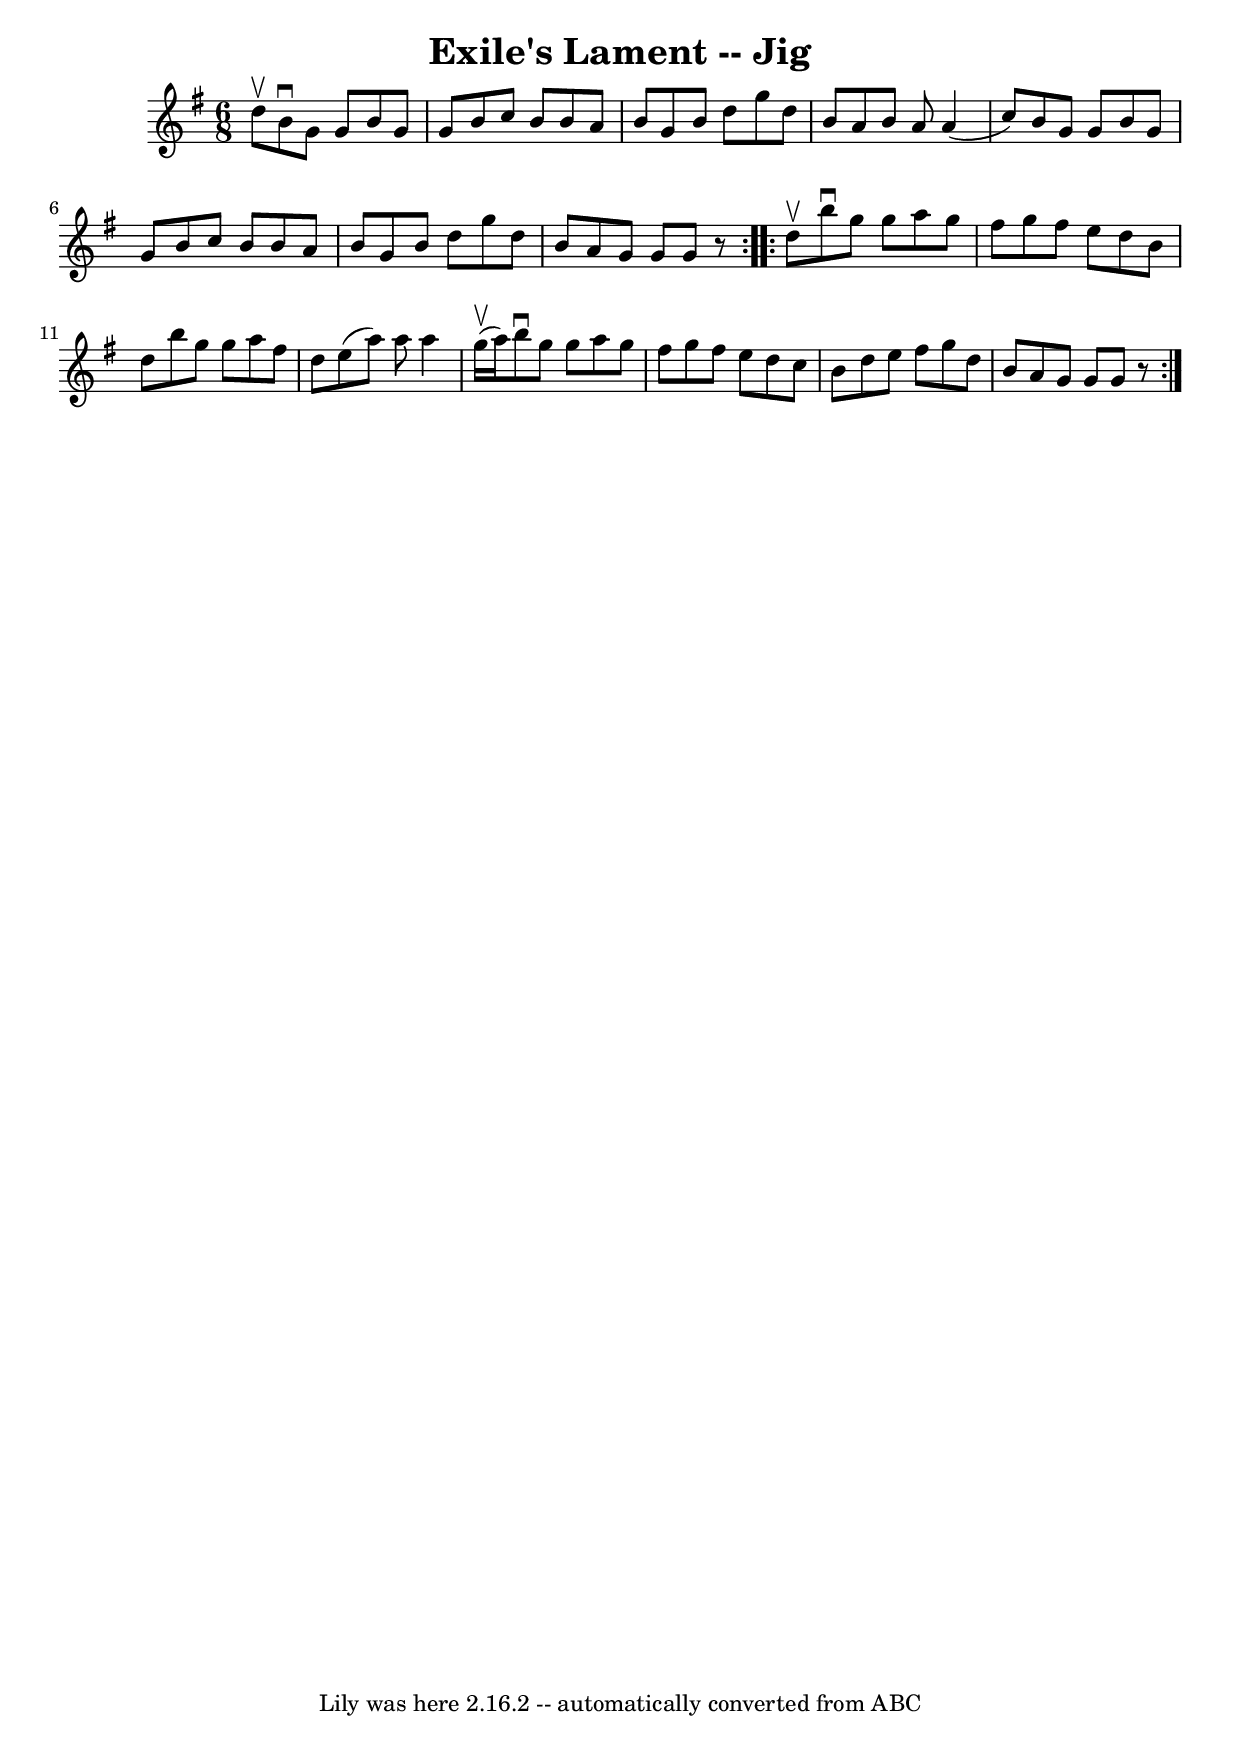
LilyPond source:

\version "2.16.2"
\include "Mammoth.ily"
\header {
	%% book = "Ryan's Mammoth Collection"
	crossRefNumber = "1"
	footnotes = ""
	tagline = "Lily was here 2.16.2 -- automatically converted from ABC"
	title = "Exile's Lament -- Jig"
}
voicedefault =  {


\repeat volta 2 {
\time 6/8 
\key g \major d''8^\upbow |
 b'8^\downbow g'8 g'8    
b'8 g'8 g'8  |
 b'8 c''8 b'8 b'8 a'8 b'8  |
 
 g'8 b'8 d''8 g''8 d''8 b'8  |
 a'8 b'8 a'8    
a'4 (c''8) |
 b'8 g'8 g'8 b'8 g'8 g'8  |
  
 b'8 c''8 b'8 b'8 a'8 b'8  |
 g'8 b'8 d''8 g''8 
 d''8 b'8  |
 a'8 g'8 g'8 g'8    r8   } \repeat volta 2 { 
 d''8^\upbow |
 b''8^\downbow g''8 g''8 a''8 g''8    
fis''8  |
 g''8 fis''8 e''8 d''8 b'8 d''8  |
   
b''8 g''8 g''8 a''8 fis''8 d''8  |
 e''8 (a''8)   
a''8 a''4 g''16^\upbow(a''16) |
 b''8^\downbow g''8   
 g''8 a''8 g''8 fis''8  |
 g''8 fis''8 e''8 d''8    
c''8 b'8  |
 d''8 e''8 fis''8 g''8 d''8 b'8  |
 
 a'8 g'8 g'8 g'8    r8   }   
}

\score{
    <<

	\context Staff="default"
	{
	    \voicedefault 
	}

    >>
	\layout {
	}
	\midi {}
}
